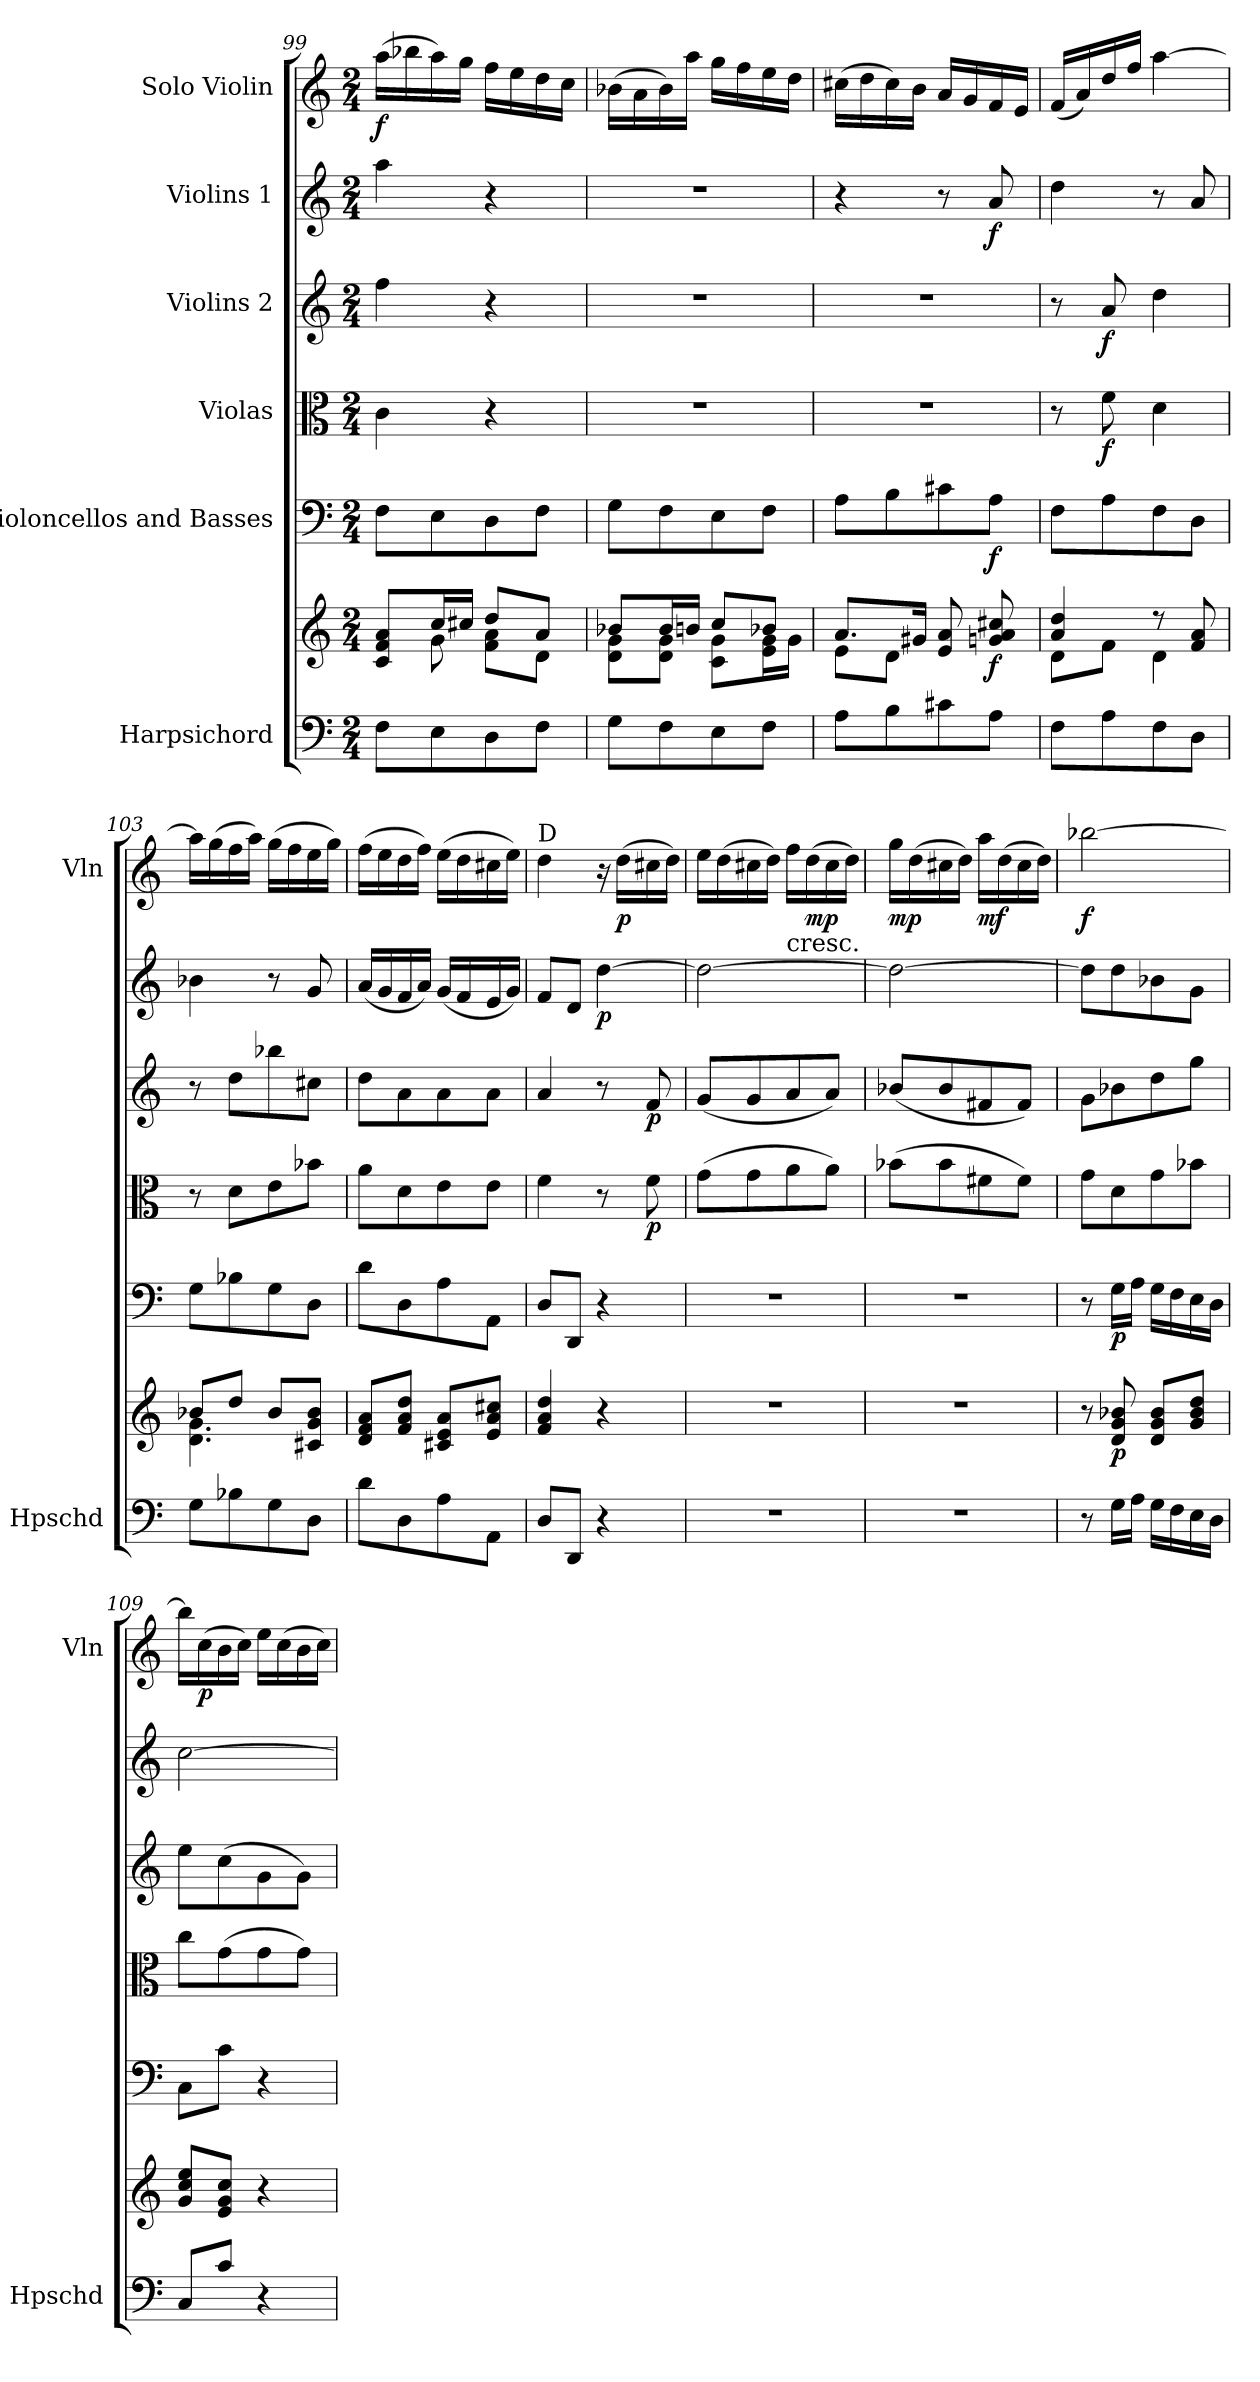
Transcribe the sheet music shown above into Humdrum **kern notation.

**kern	**kern	**dynam	**kern	**dynam	**kern	**dynam	**kern	**dynam	**kern	**dynam	**kern	**dynam
*part6	*part6	*part6	*part5	*part5	*part4	*part4	*part3	*part3	*part2	*part2	*part1	*part1
*staff7	*staff6	*staff6/7	*staff5	*staff5	*staff4	*staff4	*staff3	*staff3	*staff2	*staff2	*staff1	*staff1
*I"Harpsichord	*	*	*I"Violoncellos  and Basses	*	*I"Violas	*	*I"Violins 2	*	*I"Violins 1	*	*I"Solo Violin	*
*I'Hpschd	*	*	*	*	*	*	*	*	*	*	*I'Vln	*
*clefF4	*clefG2	*	*clefF4	*	*clefC3	*	*clefG2	*	*clefG2	*	*clefG2	*
*k[]	*k[]	*	*k[]	*	*k[]	*	*k[]	*	*k[]	*	*k[]	*
*C:	*C:	*	*C:	*	*C:	*	*C:	*	*C:	*	*C:	*
*M2/4	*M2/4	*	*M2/4	*	*M2/4	*	*M2/4	*	*M2/4	*	*M2/4	*
=99	=99	=99	=99	=99	=99	=99	=99	=99	=99	=99	=99	=99
*	*^	*	*	*	*	*	*	*	*	*	*	*
!	!	!	!	!	!	!	!	!	!	!	!	!	!LO:DY:b
8F\L	8c/ 8f/ 8a/L	8ryy	.	8F\L	.	4c\	.	4ff\	.	4aa\	.	(16aa\LL	f
.	.	.	.	.	.	.	.	.	.	.	.	16bb-X\	.
8E\	16cc/L	8g\	.	8E\	.	.	.	.	.	.	.	16aa\)	.
.	16cc#X/JJ	.	.	.	.	.	.	.	.	.	.	16gg\JJ	.
8D\	8dd/L	8f\ 8a\L	.	8D\	.	4r	.	4r	.	4r	.	16ff\LL	.
.	.	.	.	.	.	.	.	.	.	.	.	16ee\	.
8F\J	8a/J	8d\J	.	8F\J	.	.	.	.	.	.	.	16dd\	.
.	.	.	.	.	.	.	.	.	.	.	.	16cc\JJ	.
!!LO:PB:g=z
=100	=100	=100	=100	=100	=100	=100	=100	=100	=100	=100	=100	=100	=100
8G\L	8b-X/L	8d\ 8g\L	.	8G\L	.	2r	.	2r	.	2r	.	(16b-X\LL	.
.	.	.	.	.	.	.	.	.	.	.	.	16a\	.
8F\	16b-/L	8d\ 8g\J	.	8F\	.	.	.	.	.	.	.	16b-\)	.
.	16bn/JJ	.	.	.	.	.	.	.	.	.	.	16aa\JJ	.
8E\	8cc/L	8c\ 8g\L	.	8E\	.	.	.	.	.	.	.	16gg\LL	.
.	.	.	.	.	.	.	.	.	.	.	.	16ff\	.
8F\J	8b-X/J	16e\ 16g\L	.	8F\J	.	.	.	.	.	.	.	16ee\	.
.	.	16g\JJ	.	.	.	.	.	.	.	.	.	16dd\JJ	.
!!LO:PB:g=z
=101	=101	=101	=101	=101	=101	=101	=101	=101	=101	=101	=101	=101	=101
8A\L	8.a/L	8e\L	.	8A\L	.	2r	.	2r	.	4r	.	(16cc#X\LL	.
.	.	.	.	.	.	.	.	.	.	.	.	16dd\	.
8B\	.	8d\J	.	8B\	.	.	.	.	.	.	.	16cc#\)	.
.	16g#X/Jk	.	.	.	.	.	.	.	.	.	.	16b\JJ	.
8c#X\	8e/ 8a/	4ryy	.	8c#X\	.	.	.	.	.	8r	.	16a/LL	.
.	.	.	.	.	.	.	.	.	.	.	.	16g/	.
!	!	!	!LO:DY:b	!	!LO:DY:b	!	!	!	!	!	!LO:DY:b	!	!
8A\J	8gn/ 8a/ 8cc#X/	.	f	8A\J	f	.	.	.	.	8a/	f	16f/	.
.	.	.	.	.	.	.	.	.	.	.	.	16e/JJ	.
=102	=102	=102	=102	=102	=102	=102	=102	=102	=102	=102	=102	=102	=102
8F\L	4a/ 4dd/	8d\L	.	8F\L	.	8r	.	8r	.	4dd\	.	(16f/LL	.
.	.	.	.	.	.	.	.	.	.	.	.	16a/)	.
!	!	!	!	!	!	!	!LO:DY:b	!	!LO:DY:b	!	!	!	!
8A\	.	8f\J	.	8A\	.	8f\	f	8a/	f	.	.	16dd/	.
.	.	.	.	.	.	.	.	.	.	.	.	16ff/JJ	.
8F\	8r	4d\	.	8F\	.	4d\	.	4dd\	.	8r	.	[4aa\	.
8D\J	8f/ 8a/	.	.	8D\J	.	.	.	.	.	8a/	.	.	.
=103	=103	=103	=103	=103	=103	=103	=103	=103	=103	=103	=103	=103	=103
8G\L	8b-X/L	4.d\ 4.g\	.	8G\L	.	8r	.	8r	.	4b-X\	.	16aa\LL]	.
.	.	.	.	.	.	.	.	.	.	.	.	(16gg\	.
8B-X\	8dd/J	.	.	8B-X\	.	8d\L	.	8dd\L	.	.	.	16ff\	.
.	.	.	.	.	.	.	.	.	.	.	.	16aa\JJ)	.
8G\	8b-/L	.	.	8G\	.	8e\	.	8bb-X\	.	8r	.	(16gg\LL	.
.	.	.	.	.	.	.	.	.	.	.	.	16ff\	.
8D\J	8c#X/ 8g/ 8b-/J	8ryy	.	8D\J	.	8b-X\J	.	8cc#X\J	.	8g/	.	16ee\	.
.	.	.	.	.	.	.	.	.	.	.	.	16gg\JJ)	.
*	*v	*v	*	*	*	*	*	*	*	*	*	*	*
!!LO:PB:g=z
=104	=104	=104	=104	=104	=104	=104	=104	=104	=104	=104	=104	=104
8d\L	8d/ 8f/ 8a/L	.	8d\L	.	8a\L	.	8dd\L	.	(16a/LL	.	(16ff\LL	.
.	.	.	.	.	.	.	.	.	16g/	.	16ee\	.
8D\	8f/ 8a/ 8dd/J	.	8D\	.	8d\	.	8a\	.	16f/	.	16dd\	.
.	.	.	.	.	.	.	.	.	16a/JJ)	.	16ff\JJ)	.
8A\	8c#X/ 8e/ 8a/L	.	8A\	.	8e\	.	8a\	.	(16g/LL	.	(16ee\LL	.
.	.	.	.	.	.	.	.	.	16f/	.	16dd\	.
8AA\J	8e/ 8a/ 8cc#X/J	.	8AA\J	.	8e\J	.	8a\J	.	16e/	.	16cc#X\	.
.	.	.	.	.	.	.	.	.	16g/JJ)	.	16ee\JJ)	.
=105	=105	=105	=105	=105	=105	=105	=105	=105	=105	=105	=105	=105
!	!	!	!	!	!	!	!	!	!	!	!LO:TX:a:t=D	!
8D/L	4f/ 4a/ 4dd/	.	8D/L	.	4f\	.	4a/	.	8f/L	.	4dd\	.
8DD/J	.	.	8DD/J	.	.	.	.	.	8d/J	.	.	.
!	!	!	!	!	!	!	!	!	!	!LO:DY:b	!	!
4r	4r	.	4r	.	8r	.	8r	.	[4dd\	p	16r	.
!	!	!	!	!	!	!	!	!	!	!	!	!LO:DY:b
.	.	.	.	.	.	.	.	.	.	.	(16dd\LL	p
!	!	!	!	!	!	!LO:DY:b	!	!LO:DY:b	!	!	!	!
.	.	.	.	.	8f\	p	8f/	p	.	.	16cc#X\	.
.	.	.	.	.	.	.	.	.	.	.	16dd\JJ)	.
=106	=106	=106	=106	=106	=106	=106	=106	=106	=106	=106	=106	=106
2r	2r	.	2r	.	(8g\L	.	(8g/L	.	2dd\_	.	16ee\LL	.
.	.	.	.	.	.	.	.	.	.	.	(16dd\	.
.	.	.	.	.	8g\	.	8g/	.	.	.	16cc#X\	.
.	.	.	.	.	.	.	.	.	.	.	16dd\JJ)	.
!	!	!	!	!	!	!	!	!	!	!	!LO:TX:b:t=cresc.	!
.	.	.	.	.	8a\	.	8a/	.	.	.	16ff\LL	.
!	!	!	!	!	!	!	!	!	!	!	!	!LO:DY:b
.	.	.	.	.	.	.	.	.	.	.	(16dd\	mp
.	.	.	.	.	8a\J)	.	8a/J)	.	.	.	16cc#\	.
.	.	.	.	.	.	.	.	.	.	.	16dd\JJ)	.
=107	=107	=107	=107	=107	=107	=107	=107	=107	=107	=107	=107	=107
!	!	!	!	!	!	!	!	!	!	!	!	!LO:DY:b
2r	2r	.	2r	.	(8b-X\L	.	(8b-X/L	.	2dd\_	.	16gg\LL	mp
.	.	.	.	.	.	.	.	.	.	.	(16dd\	.
.	.	.	.	.	8b-\	.	8b-/	.	.	.	16cc#X\	.
.	.	.	.	.	.	.	.	.	.	.	16dd\JJ)	.
!	!	!	!	!	!	!	!	!	!	!	!	!LO:DY:b
.	.	.	.	.	8f#X\	.	8f#X/	.	.	.	16aa\LL	mf
.	.	.	.	.	.	.	.	.	.	.	(16dd\	.
.	.	.	.	.	8f#\J)	.	8f#/J)	.	.	.	16cc#\	.
.	.	.	.	.	.	.	.	.	.	.	16dd\JJ)	.
=108	=108	=108	=108	=108	=108	=108	=108	=108	=108	=108	=108	=108
!	!	!	!	!	!	!	!	!	!	!	!	!LO:DY:b
8r	8r	.	8r	.	8g\L	.	8g\L	.	8dd\L]	.	[2bb-X\	f
!	!	!LO:DY:b	!	!LO:DY:b	!	!	!	!	!	!	!	!
16G\LL	8d/ 8g/ 8b-X/	p	16G\LL	p	8d\	.	8b-X\	.	8dd\	.	.	.
16A\JJ	.	.	16A\JJ	.	.	.	.	.	.	.	.	.
16G\LL	8d/ 8g/ 8b-/L	.	16G\LL	.	8g\	.	8dd\	.	8b-X\	.	.	.
16F\	.	.	16F\	.	.	.	.	.	.	.	.	.
16E\	8g/ 8b-/ 8dd/J	.	16E\	.	8b-X\J	.	8gg\J	.	8g\J	.	.	.
16D\JJ	.	.	16D\JJ	.	.	.	.	.	.	.	.	.
!!LO:PB:g=z
=109	=109	=109	=109	=109	=109	=109	=109	=109	=109	=109	=109	=109
8C/L	8g/ 8cc/ 8ee/L	.	8C\L	.	8cc\L	.	8ee\L	.	[2cc\	.	16bb-\LL]	.
!	!	!	!	!	!	!	!	!	!	!	!	!LO:DY:b
.	.	.	.	.	.	.	.	.	.	.	(16cc\	p
8c/J	8e/ 8g/ 8cc/J	.	8c\J	.	(8g\	.	(8cc\	.	.	.	16b\	.
.	.	.	.	.	.	.	.	.	.	.	16cc\JJ)	.
4r	4r	.	4r	.	8g\	.	8g\	.	.	.	16ee\LL	.
.	.	.	.	.	.	.	.	.	.	.	(16cc\	.
.	.	.	.	.	8g\J)	.	8g\J)	.	.	.	16b\	.
.	.	.	.	.	.	.	.	.	.	.	16cc\JJ)	.
=	=	=	=	=	=	=	=	=	=	=	=	=
*-	*-	*-	*-	*-	*-	*-	*-	*-	*-	*-	*-	*-
